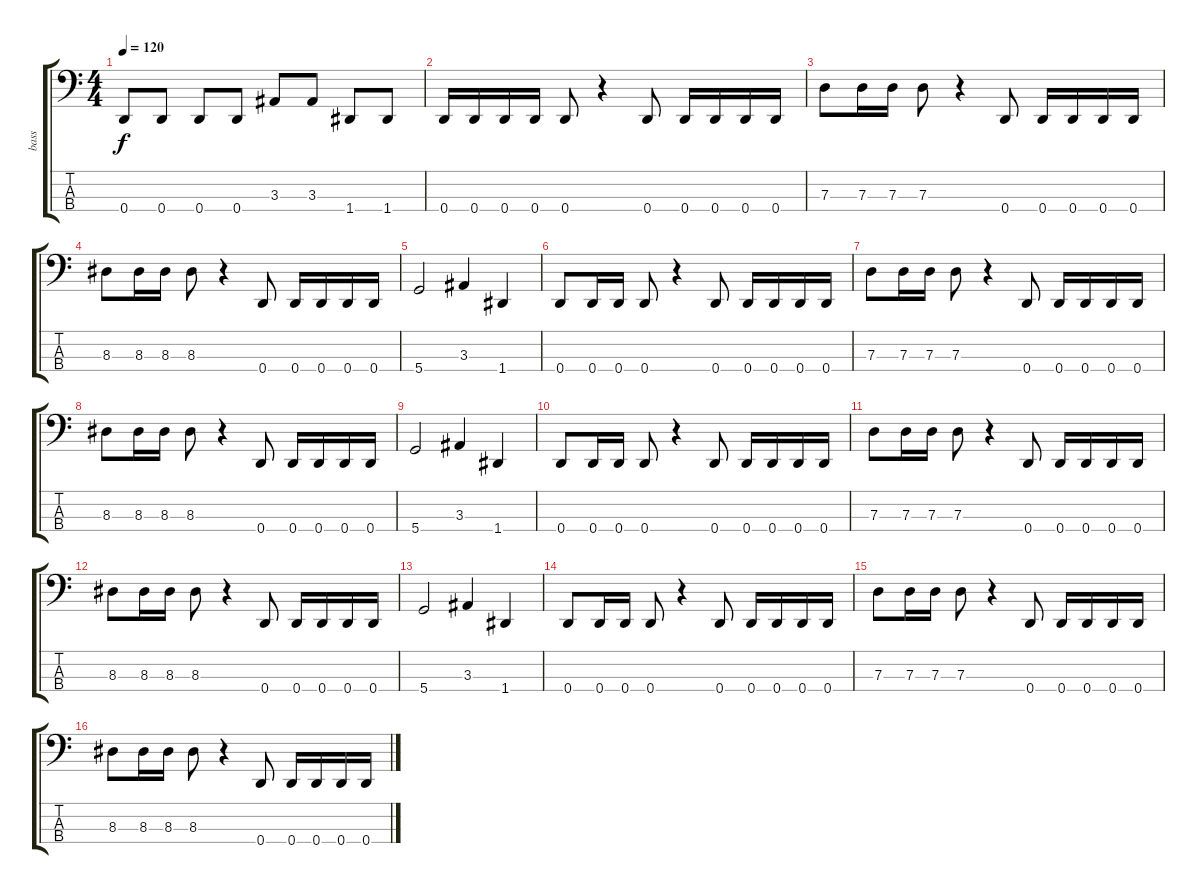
\track ("bass" "bass") {instrument electricbasspick}
\staff {score tabs}
\tuning (F2 C2 G1 D1) {hide}
\ts (4 4)
\tempo 120
\clef f4
\ks c
0.4.8{dy f} 0.4.8 0.4.8 0.4.8 3.3.8 3.3.8 1.4.8 1.4.8 |
0.4.16 0.4.16 0.4.16 0.4.16 0.4.8 r.4 0.4.8 0.4.16 0.4.16 0.4.16 0.4.16 |
7.3.8 7.3.16 7.3.16 7.3.8 r.4 0.4.8 0.4.16 0.4.16 0.4.16 0.4.16 |
8.3.8 8.3.16 8.3.16 8.3.8 r.4 0.4.8 0.4.16 0.4.16 0.4.16 0.4.16 |
5.4.2 3.3.4 1.4.4 |
0.4.8 0.4.16 0.4.16 0.4.8 r.4 0.4.8 0.4.16 0.4.16 0.4.16 0.4.16 |
7.3.8 7.3.16 7.3.16 7.3.8 r.4 0.4.8 0.4.16 0.4.16 0.4.16 0.4.16 |
8.3.8 8.3.16 8.3.16 8.3.8 r.4 0.4.8 0.4.16 0.4.16 0.4.16 0.4.16 |
5.4.2 3.3.4 1.4.4 |
0.4.8 0.4.16 0.4.16 0.4.8 r.4 0.4.8 0.4.16 0.4.16 0.4.16 0.4.16 |
7.3.8 7.3.16 7.3.16 7.3.8 r.4 0.4.8 0.4.16 0.4.16 0.4.16 0.4.16 |
8.3.8 8.3.16 8.3.16 8.3.8 r.4 0.4.8 0.4.16 0.4.16 0.4.16 0.4.16 |
5.4.2 3.3.4 1.4.4 |
0.4.8 0.4.16 0.4.16 0.4.8 r.4 0.4.8 0.4.16 0.4.16 0.4.16 0.4.16 |
7.3.8 7.3.16 7.3.16 7.3.8 r.4 0.4.8 0.4.16 0.4.16 0.4.16 0.4.16 |
8.3.8 8.3.16 8.3.16 8.3.8 r.4 0.4.8 0.4.16 0.4.16 0.4.16 0.4.16
